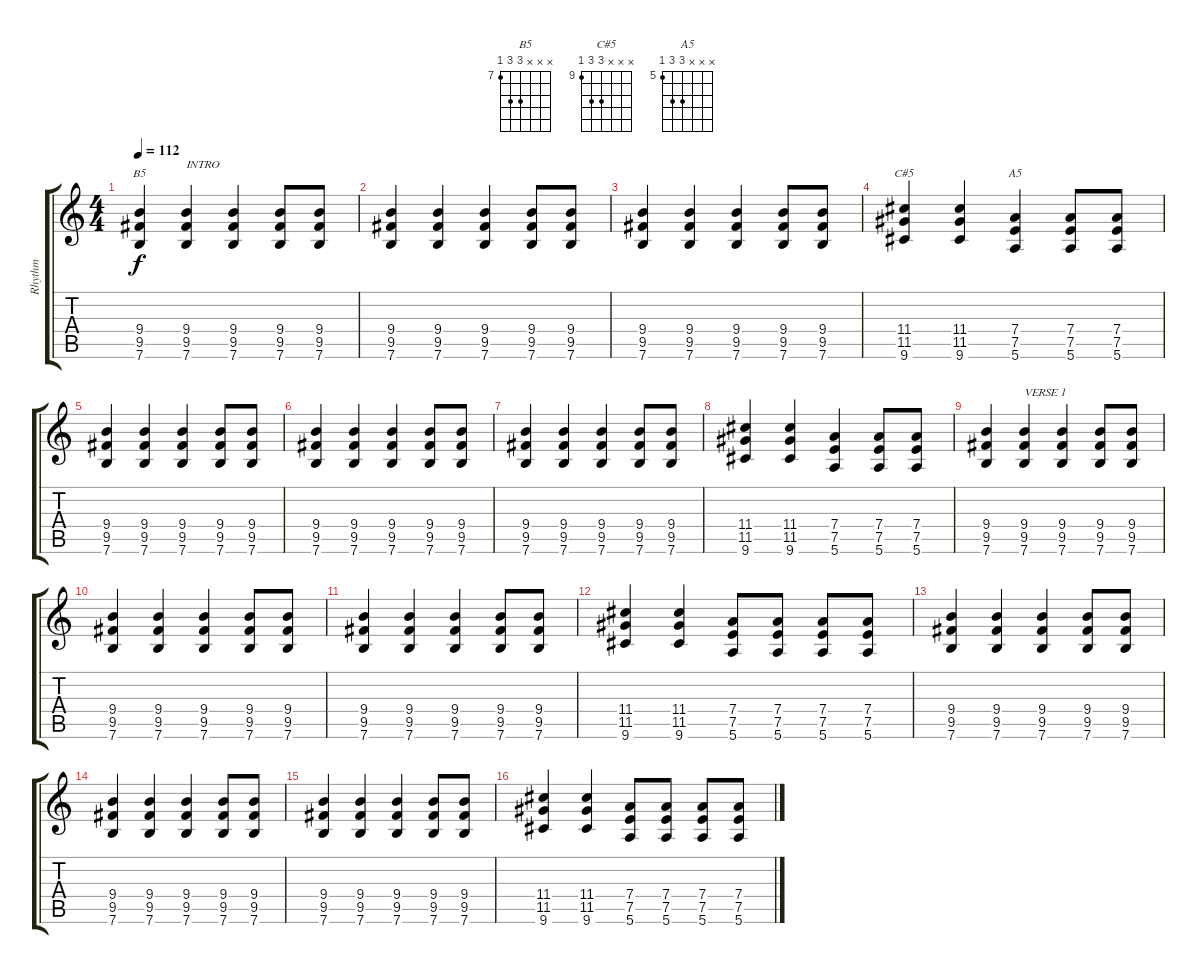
\track ("Rhythm" "Rhythm") {instrument distortionguitar}
\staff {score tabs}
\tuning (E4 B3 G3 D3 A2 E2) {hide}
\chord ("B5" x x x 9 9 7) {firstfret 7}
\chord ("C#5" x x x 11 11 9) {firstfret 9}
\chord ("A5" x x x 7 7 5) {firstfret 5}
\ts (4 4)
\tempo 112
\clef g2
\ks c
(9.4 9.5 7.6).4{ch "B5" dy f instrument distortionguitar} (9.4 9.5 7.6).4{txt "INTRO"} (9.4 9.5 7.6).4 (9.4 9.5 7.6).8 (9.4 9.5 7.6).8 |
(9.4 9.5 7.6).4 (9.4 9.5 7.6).4 (9.4 9.5 7.6).4 (9.4 9.5 7.6).8 (9.4 9.5 7.6).8 |
(9.4 9.5 7.6).4 (9.4 9.5 7.6).4 (9.4 9.5 7.6).4 (9.4 9.5 7.6).8 (9.4 9.5 7.6).8 |
(11.4 11.5 9.6).4{ch "C#5"} (11.4 11.5 9.6).4 (7.4 7.5 5.6).4{ch "A5"} (7.4 7.5 5.6).8 (7.4 7.5 5.6).8 |
(9.4 9.5 7.6).4 (9.4 9.5 7.6).4 (9.4 9.5 7.6).4 (9.4 9.5 7.6).8 (9.4 9.5 7.6).8 |
(9.4 9.5 7.6).4 (9.4 9.5 7.6).4 (9.4 9.5 7.6).4 (9.4 9.5 7.6).8 (9.4 9.5 7.6).8 |
(9.4 9.5 7.6).4 (9.4 9.5 7.6).4 (9.4 9.5 7.6).4 (9.4 9.5 7.6).8 (9.4 9.5 7.6).8 |
(11.4 11.5 9.6).4 (11.4 11.5 9.6).4 (7.4 7.5 5.6).4 (7.4 7.5 5.6).8 (7.4 7.5 5.6).8 |
(9.4 9.5 7.6).4 (9.4 9.5 7.6).4{txt "VERSE 1"} (9.4 9.5 7.6).4 (9.4 9.5 7.6).8 (9.4 9.5 7.6).8 |
(9.4 9.5 7.6).4 (9.4 9.5 7.6).4 (9.4 9.5 7.6).4 (9.4 9.5 7.6).8 (9.4 9.5 7.6).8 |
(9.4 9.5 7.6).4 (9.4 9.5 7.6).4 (9.4 9.5 7.6).4 (9.4 9.5 7.6).8 (9.4 9.5 7.6).8 |
(11.4 11.5 9.6).4 (11.4 11.5 9.6).4 (7.4 7.5 5.6).8 (7.4 7.5 5.6).8 (7.4 7.5 5.6).8 (7.4 7.5 5.6).8 |
(9.4 9.5 7.6).4 (9.4 9.5 7.6).4 (9.4 9.5 7.6).4 (9.4 9.5 7.6).8 (9.4 9.5 7.6).8 |
(9.4 9.5 7.6).4 (9.4 9.5 7.6).4 (9.4 9.5 7.6).4 (9.4 9.5 7.6).8 (9.4 9.5 7.6).8 |
(9.4 9.5 7.6).4 (9.4 9.5 7.6).4 (9.4 9.5 7.6).4 (9.4 9.5 7.6).8 (9.4 9.5 7.6).8 |
(11.4 11.5 9.6).4 (11.4 11.5 9.6).4 (7.4 7.5 5.6).8 (7.4 7.5 5.6).8 (7.4 7.5 5.6).8 (7.4 7.5 5.6).8
